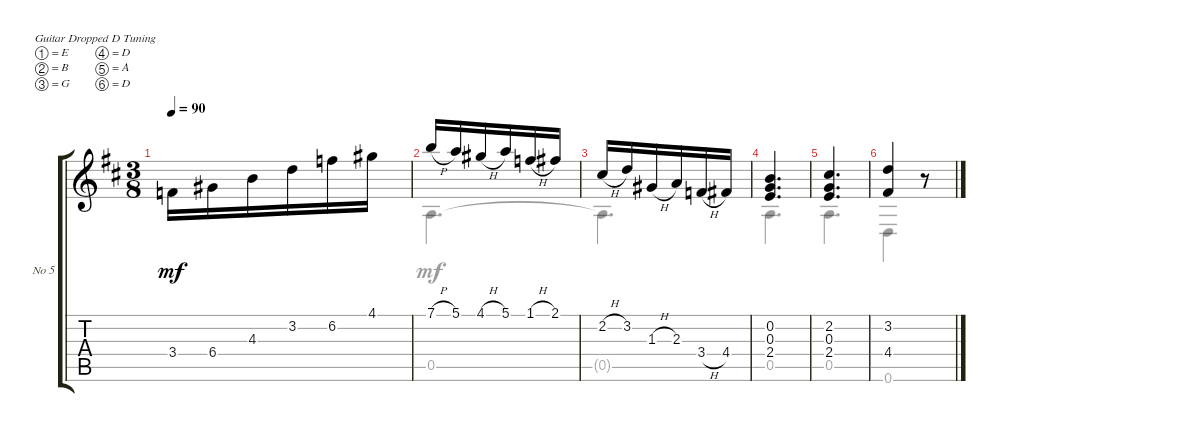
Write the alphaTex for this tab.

\bracketExtendMode groupsimilarinstruments
\firstSystemTrackNameOrientation horizontal
\otherSystemsTrackNameOrientation horizontal
\track ("Nylon Stringed Guitar" "No 5") {instrument acousticguitarnylon}
\staff {score tabs}
\tuning (E4 B3 G3 D3 A2 D2)
\voice
\ts (3 8)
\tempo 90
\clef g2
\ks d
3.4.16{dy mf} 6.4.16 4.3.16 3.2.16 6.2.16 4.1.16 |
7.1{h}.16 5.1.16 4.1{h}.16 5.1.16 1.1{h}.16 2.1.16 |
2.2{h}.16 3.2.16 1.3{h}.16 2.3.16 3.4{h}.16 4.4.16 |
(0.2 0.3 2.4).4{d} |
(2.2 0.3 2.4).4{d} |
(3.2 4.4).4 r.8
\voice
\clef g2
\ottava regular
\simile none
\ks d
|
0.5.4{d} |
0.5{t}.4{d} |
0.5.4{d} |
0.5.4{d} |
0.6.4 r.8
